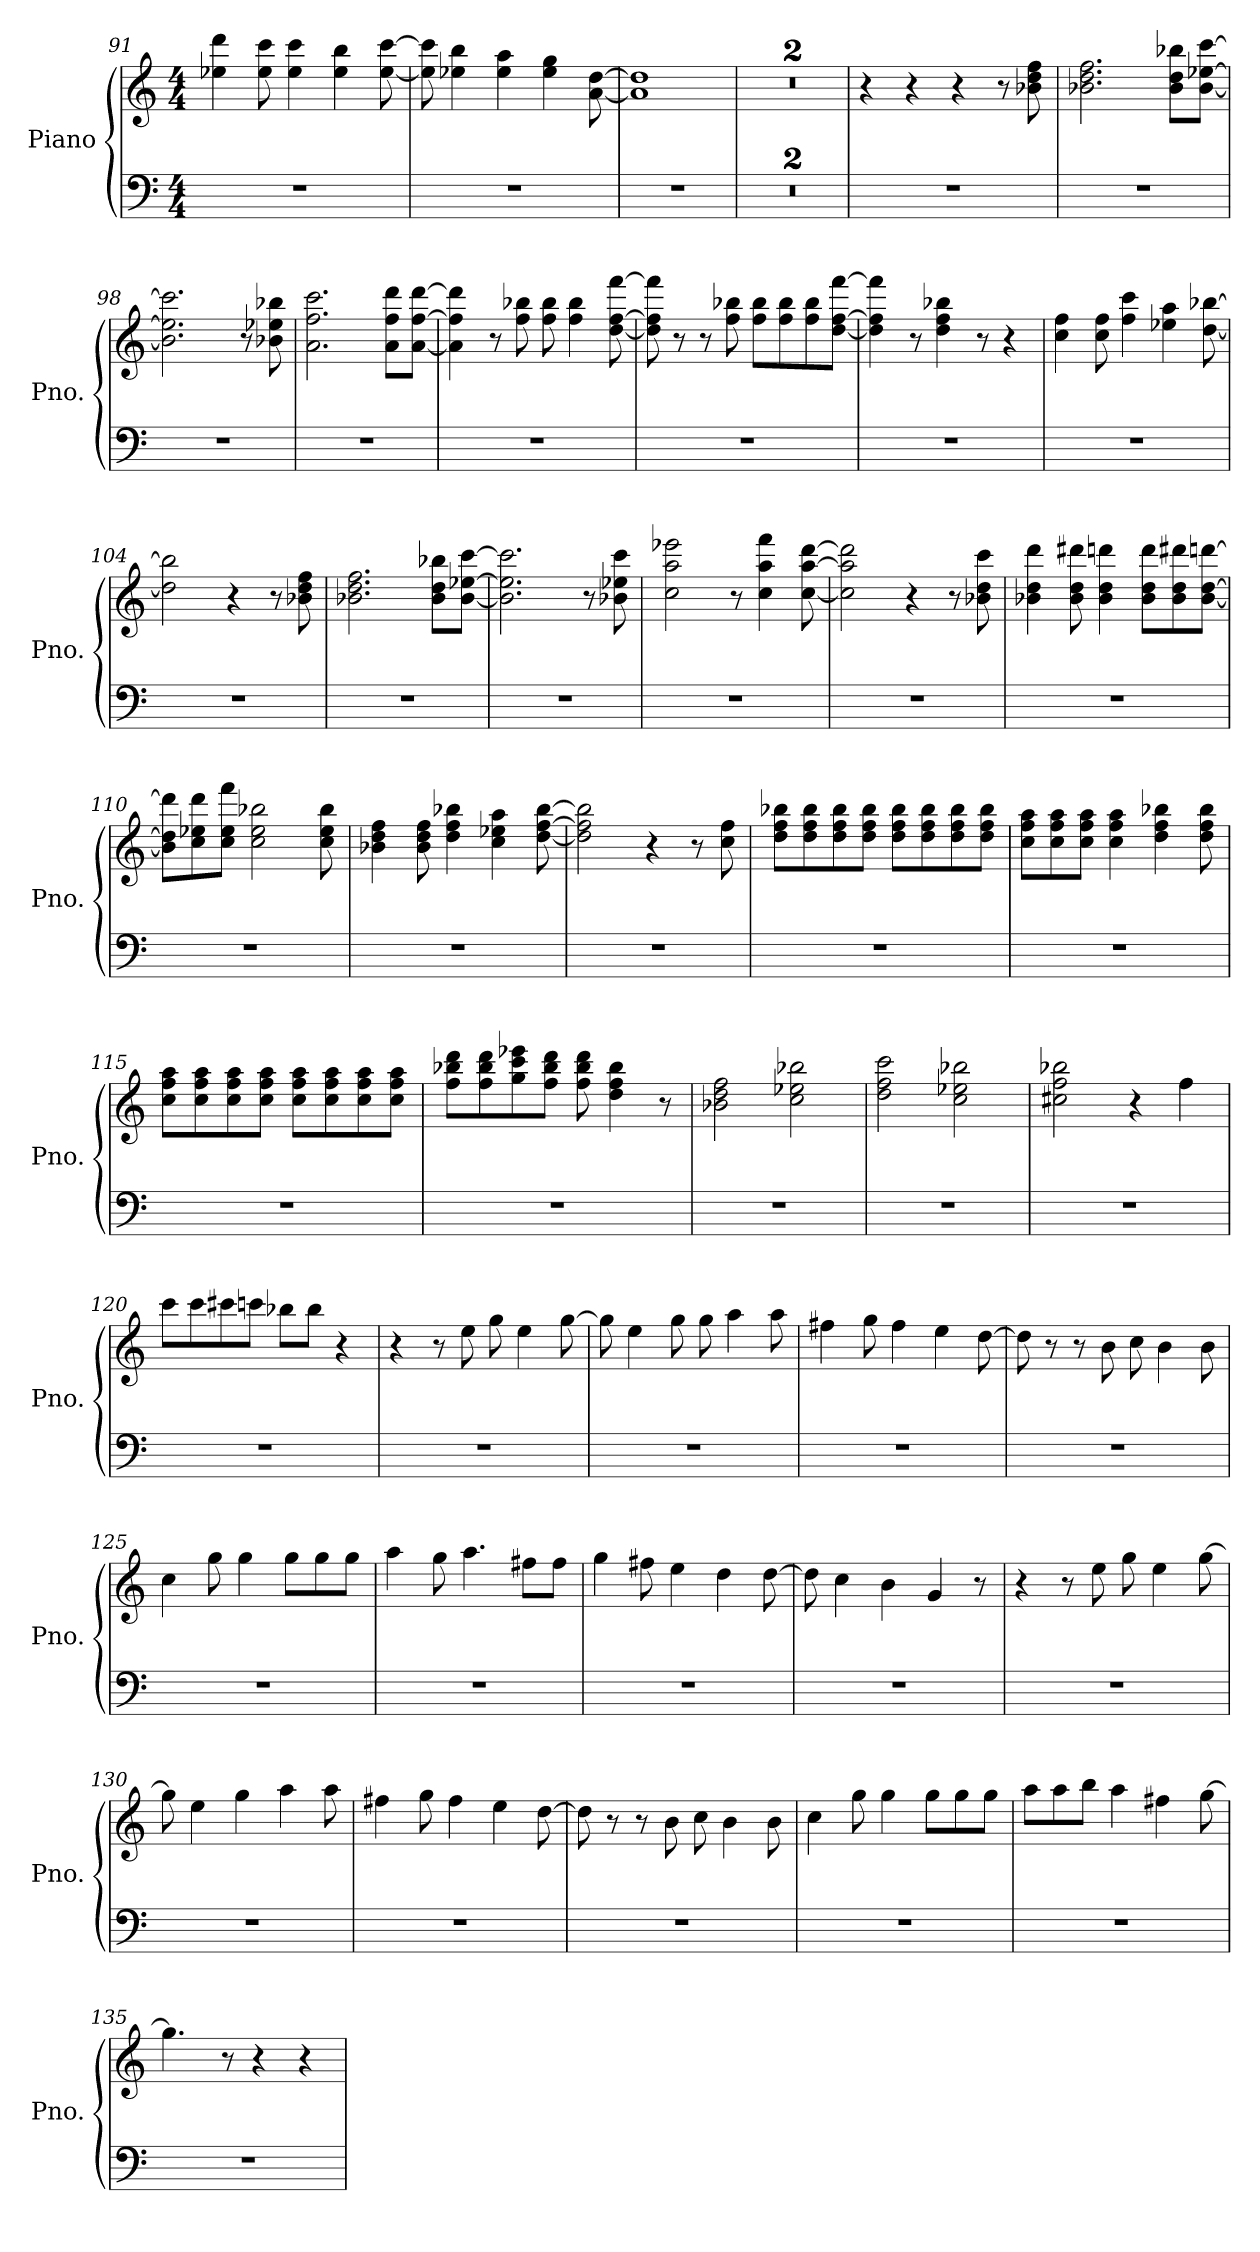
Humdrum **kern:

**kern	**kern
*part1	*part1
*staff2	*staff1
*I"Piano	*
*I'Pno.	*
*clefF4	*clefG2
*k[]	*k[]
*M4/4	*M4/4
=91	=91
1r	4ee-X\ 4ddd\
.	8ee-\ 8ccc\
.	4ee-\ 4ccc\
.	4ee-\ 4bb\
.	[8ee-\ [8ccc\
=92	=92
1r	8ee-\] 8ccc\]
.	4ee-X\ 4bb\
.	4ee-\ 4aa\
.	4ee-\ 4gg\
.	[8a\ [8dd\
!!LO:LB:g=z
=93	=93
1r	1a] 1dd]
=94	=94
1r	1r
=95	=95
1r	1r
=96	=96
1r	4r
.	4r
.	4r
.	8r
.	8b-X\ 8dd\ 8ff\
=97	=97
1r	2.b-X\ 2.dd\ 2.ff\
.	8b-\ 8dd\ 8bb-X\L
.	[8b-\ [8ee-X\ [8ccc\J
=98	=98
1r	2.b-\] 2.ee-\] 2.ccc\]
.	8r
.	8b-X\ 8ee-X\ 8bb-X\
=99	=99
1r	2.a\ 2.ff\ 2.ccc\
.	8a\ 8ff\ 8ddd\L
.	[8a\ [8ff\ [8ddd\J
=100	=100
1r	4a\] 4ff\] 4ddd\]
.	8r
.	8ff\ 8bb-X\
.	8ff\ 8bb-\
.	4ff\ 4bb-\
.	[8dd\ [8ff\ [8fff\
!!LO:LB:g=z
=101	=101
1r	8dd\] 8ff\] 8fff\]
.	8r
.	8r
.	8ff\ 8bb-X\
.	8ff\ 8bb-\L
.	8ff\ 8bb-\
.	8ff\ 8bb-\
.	[8dd\ [8ff\ [8fff\J
=102	=102
1r	4dd\] 4ff\] 4fff\]
.	8r
.	4dd\ 4ff\ 4bb-X\
.	8r
.	4r
=103	=103
1r	4cc\ 4ff\
.	8cc\ 8ff\
.	4ff\ 4ccc\
.	4ee-X\ 4aa\
.	[8dd\ [8bb-X\
=104	=104
1r	2dd\] 2bb-\]
.	4r
.	8r
.	8b-X\ 8dd\ 8ff\
=105	=105
1r	2.b-X\ 2.dd\ 2.ff\
.	8b-\ 8dd\ 8bb-X\L
.	[8b-\ [8ee-X\ [8ccc\J
=106	=106
1r	2.b-\] 2.ee-\] 2.ccc\]
.	8r
.	8b-X\ 8ee-X\ 8ccc\
!!LO:PB:g=z
=107	=107
1r	2cc\ 2aa\ 2eee-X\
.	8r
.	4cc\ 4aa\ 4fff\
.	[8cc\ [8aa\ [8ddd\
=108	=108
1r	2cc\] 2aa\] 2ddd\]
.	4r
.	8r
.	8b-X\ 8dd\ 8ccc\
=109	=109
1r	4b-X\ 4dd\ 4ddd\
.	8b-\ 8dd\ 8ddd#X\
.	4b-\ 4dd\ 4dddn\
.	8b-\ 8dd\ 8ddd\L
.	8b-\ 8dd\ 8ddd#X\
.	[8b-\ [8dd\ [8dddn\J
=110	=110
1r	8b-\] 8dd\] 8ddd\]L
.	8cc\ 8ee-X\ 8ddd\
.	8cc\ 8ee-\ 8fff\J
.	2cc\ 2ee-\ 2bb-X\
.	8cc\ 8ee-\ 8bb-\
=111	=111
1r	4b-X\ 4dd\ 4ff\
.	8b-\ 8dd\ 8ff\
.	4dd\ 4ff\ 4bb-X\
.	4cc\ 4ee-X\ 4aa\
.	[8dd\ [8ff\ [8bb-\
!!LO:LB:g=z
=112	=112
1r	2dd\] 2ff\] 2bb-\]
.	4r
.	8r
.	8cc\ 8ff\
=113	=113
1r	8dd\ 8ff\ 8bb-X\L
.	8dd\ 8ff\ 8bb-\
.	8dd\ 8ff\ 8bb-\
.	8dd\ 8ff\ 8bb-\J
.	8dd\ 8ff\ 8bb-\L
.	8dd\ 8ff\ 8bb-\
.	8dd\ 8ff\ 8bb-\
.	8dd\ 8ff\ 8bb-\J
=114	=114
1r	8cc\ 8ff\ 8aa\L
.	8cc\ 8ff\ 8aa\
.	8cc\ 8ff\ 8aa\J
.	4cc\ 4ff\ 4aa\
.	4dd\ 4ff\ 4bb-X\
.	8dd\ 8ff\ 8bb-\
=115	=115
1r	8cc\ 8ff\ 8aa\L
.	8cc\ 8ff\ 8aa\
.	8cc\ 8ff\ 8aa\
.	8cc\ 8ff\ 8aa\J
.	8cc\ 8ff\ 8aa\L
.	8cc\ 8ff\ 8aa\
.	8cc\ 8ff\ 8aa\
.	8cc\ 8ff\ 8aa\J
!!LO:LB:g=z
=116	=116
1r	8ff\ 8bb-X\ 8ddd\L
.	8ff\ 8bb-\ 8ddd\
.	8gg\ 8ccc\ 8eee-X\
.	8ff\ 8bb-\ 8ddd\J
.	8ff\ 8bb-\ 8ddd\
.	4dd\ 4ff\ 4bb-\
.	8r
=117	=117
1r	2b-X\ 2dd\ 2ff\
.	2cc\ 2ee-X\ 2bb-X\
=118	=118
1r	2dd\ 2ff\ 2ccc\
.	2cc\ 2ee-X\ 2bb-X\
=119	=119
1r	2cc#X\ 2ff\ 2bb-X\
.	4r
.	4ff\
=120	=120
1r	8ccc\L
.	8ccc\
.	8ccc#X\
.	8cccn\J
.	8bb-X\L
.	8bb-\J
.	4r
!!LO:LB:g=z
=121	=121
1r	4r
.	8r
.	8ee\
.	8gg\
.	4ee\
.	[8gg\
=122	=122
1r	8gg\]
.	4ee\
.	8gg\
.	8gg\
.	4aa\
.	8aa\
=123	=123
1r	4ff#X\
.	8gg\
.	4ff#\
.	4ee\
.	[8dd\
=124	=124
1r	8dd\]
.	8r
.	8r
.	8b\
.	8cc\
.	4b\
.	8b\
=125	=125
1r	4cc\
.	8gg\
.	4gg\
.	8gg\L
.	8gg\
.	8gg\J
=126	=126
1r	4aa\
.	8gg\
.	4.aa\
.	8ff#X\L
.	8ff#\J
!!LO:LB:g=z
=127	=127
1r	4gg\
.	8ff#X\
.	4ee\
.	4dd\
.	[8dd\
=128	=128
1r	8dd\]
.	4cc\
.	4b\
.	4g/
.	8r
=129	=129
1r	4r
.	8r
.	8ee\
.	8gg\
.	4ee\
.	[8gg\
=130	=130
1r	8gg\]
.	4ee\
.	4gg\
.	4aa\
.	8aa\
=131	=131
1r	4ff#X\
.	8gg\
.	4ff#\
.	4ee\
.	[8dd\
=132	=132
1r	8dd\]
.	8r
.	8r
.	8b\
.	8cc\
.	4b\
.	8b\
!!LO:PB:g=z
=133	=133
1r	4cc\
.	8gg\
.	4gg\
.	8gg\L
.	8gg\
.	8gg\J
=134	=134
1r	8aa\L
.	8aa\
.	8bb\J
.	4aa\
.	4ff#X\
.	[8gg\
=135	=135
1r	4.gg\]
.	8r
.	4r
.	4r
=	=
*-	*-
